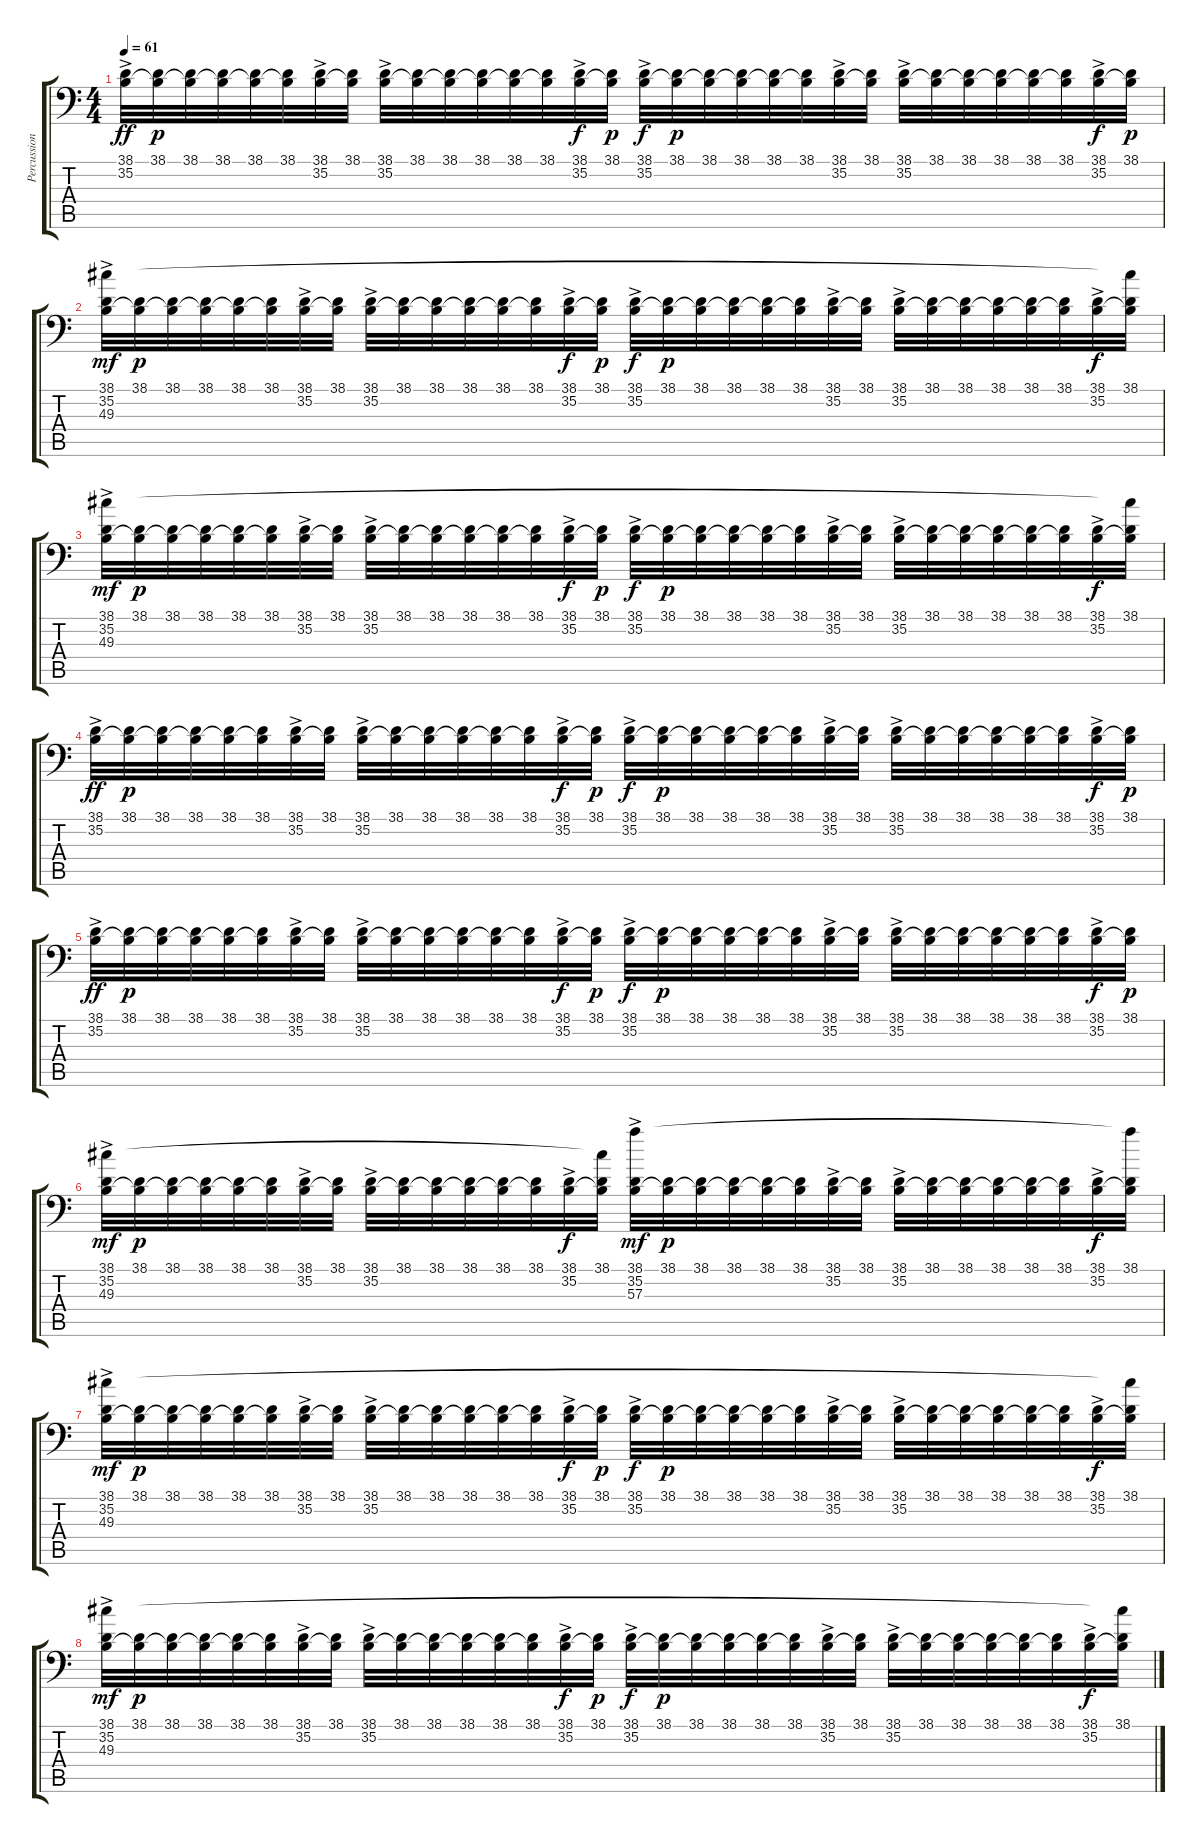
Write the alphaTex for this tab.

\track ("Percussion" "Percussion") {instrument acousticgrandpiano}
\staff {score tabs}
\tuning (C-1 C-1 C-1 C-1 C-1 C-1) {hide}
\ts (4 4)
\tempo 61
\clef f4
\ks c
(38.1 35.2{ac}).32{dy ff} (38.1 35.2{t}).32{dy p} (38.1 35.2{t}).32 (38.1 35.2{t}).32 (38.1 35.2{t}).32 (38.1 35.2{t}).32 (38.1{ac} 35.2).32 (38.1 35.2{t}).32 (38.1{ac} 35.2).32 (38.1 35.2{t}).32 (38.1 35.2{t}).32 (38.1 35.2{t}).32 (38.1 35.2{t}).32 (38.1 35.2{t}).32 (38.1 35.2{ac}).32{dy f} (38.1 35.2{t}).32{dy p} (38.1 35.2{ac}).32{dy f} (38.1 35.2{t}).32{dy p} (38.1 35.2{t}).32 (38.1 35.2{t}).32 (38.1 35.2{t}).32 (38.1 35.2{t}).32 (38.1{ac} 35.2).32 (38.1 35.2{t}).32 (38.1{ac} 35.2).32 (38.1 35.2{t}).32 (38.1 35.2{t}).32 (38.1 35.2{t}).32 (38.1 35.2{t}).32 (38.1 35.2{t}).32 (38.1 35.2{ac}).32{dy f} (38.1 35.2{t}).32{dy p} |
(38.1 35.2{ac} 49.3).32{dy mf} (38.1 35.2{t}).32{dy p} (38.1 35.2{t}).32 (38.1 35.2{t}).32 (38.1 35.2{t}).32 (38.1 35.2{t}).32 (38.1{ac} 35.2).32 (38.1 35.2{t}).32 (38.1{ac} 35.2).32 (38.1 35.2{t}).32 (38.1 35.2{t}).32 (38.1 35.2{t}).32 (38.1 35.2{t}).32 (38.1 35.2{t}).32 (38.1 35.2{ac}).32{dy f} (38.1 35.2{t}).32{dy p} (38.1 35.2{ac}).32{dy f} (38.1 35.2{t}).32{dy p} (38.1 35.2{t}).32 (38.1 35.2{t}).32 (38.1 35.2{t}).32 (38.1 35.2{t}).32 (38.1{ac} 35.2).32 (38.1 35.2{t}).32 (38.1{ac} 35.2).32 (38.1 35.2{t}).32 (38.1 35.2{t}).32 (38.1 35.2{t}).32 (38.1 35.2{t}).32 (38.1 35.2{t}).32 (38.1 35.2{ac}).32{dy f} (38.1 35.2{t} 49.3{t}).32 |
(38.1 35.2{ac} 49.3).32{dy mf} (38.1 35.2{t}).32{dy p} (38.1 35.2{t}).32 (38.1 35.2{t}).32 (38.1 35.2{t}).32 (38.1 35.2{t}).32 (38.1{ac} 35.2).32 (38.1 35.2{t}).32 (38.1{ac} 35.2).32 (38.1 35.2{t}).32 (38.1 35.2{t}).32 (38.1 35.2{t}).32 (38.1 35.2{t}).32 (38.1 35.2{t}).32 (38.1 35.2{ac}).32{dy f} (38.1 35.2{t}).32{dy p} (38.1 35.2{ac}).32{dy f} (38.1 35.2{t}).32{dy p} (38.1 35.2{t}).32 (38.1 35.2{t}).32 (38.1 35.2{t}).32 (38.1 35.2{t}).32 (38.1{ac} 35.2).32 (38.1 35.2{t}).32 (38.1{ac} 35.2).32 (38.1 35.2{t}).32 (38.1 35.2{t}).32 (38.1 35.2{t}).32 (38.1 35.2{t}).32 (38.1 35.2{t}).32 (38.1 35.2{ac}).32{dy f} (38.1 35.2{t} 49.3{t}).32 |
(38.1 35.2{ac}).32{dy ff} (38.1 35.2{t}).32{dy p} (38.1 35.2{t}).32 (38.1 35.2{t}).32 (38.1 35.2{t}).32 (38.1 35.2{t}).32 (38.1{ac} 35.2).32 (38.1 35.2{t}).32 (38.1{ac} 35.2).32 (38.1 35.2{t}).32 (38.1 35.2{t}).32 (38.1 35.2{t}).32 (38.1 35.2{t}).32 (38.1 35.2{t}).32 (38.1 35.2{ac}).32{dy f} (38.1 35.2{t}).32{dy p} (38.1 35.2{ac}).32{dy f} (38.1 35.2{t}).32{dy p} (38.1 35.2{t}).32 (38.1 35.2{t}).32 (38.1 35.2{t}).32 (38.1 35.2{t}).32 (38.1{ac} 35.2).32 (38.1 35.2{t}).32 (38.1{ac} 35.2).32 (38.1 35.2{t}).32 (38.1 35.2{t}).32 (38.1 35.2{t}).32 (38.1 35.2{t}).32 (38.1 35.2{t}).32 (38.1 35.2{ac}).32{dy f} (38.1 35.2{t}).32{dy p} |
(38.1 35.2{ac}).32{dy ff} (38.1 35.2{t}).32{dy p} (38.1 35.2{t}).32 (38.1 35.2{t}).32 (38.1 35.2{t}).32 (38.1 35.2{t}).32 (38.1{ac} 35.2).32 (38.1 35.2{t}).32 (38.1{ac} 35.2).32 (38.1 35.2{t}).32 (38.1 35.2{t}).32 (38.1 35.2{t}).32 (38.1 35.2{t}).32 (38.1 35.2{t}).32 (38.1 35.2{ac}).32{dy f} (38.1 35.2{t}).32{dy p} (38.1 35.2{ac}).32{dy f} (38.1 35.2{t}).32{dy p} (38.1 35.2{t}).32 (38.1 35.2{t}).32 (38.1 35.2{t}).32 (38.1 35.2{t}).32 (38.1{ac} 35.2).32 (38.1 35.2{t}).32 (38.1{ac} 35.2).32 (38.1 35.2{t}).32 (38.1 35.2{t}).32 (38.1 35.2{t}).32 (38.1 35.2{t}).32 (38.1 35.2{t}).32 (38.1 35.2{ac}).32{dy f} (38.1 35.2{t}).32{dy p} |
(38.1 35.2{ac} 49.3).32{dy mf} (38.1 35.2{t}).32{dy p} (38.1 35.2{t}).32 (38.1 35.2{t}).32 (38.1 35.2{t}).32 (38.1 35.2{t}).32 (38.1{ac} 35.2).32 (38.1 35.2{t}).32 (38.1{ac} 35.2).32 (38.1 35.2{t}).32 (38.1 35.2{t}).32 (38.1 35.2{t}).32 (38.1 35.2{t}).32 (38.1 35.2{t}).32 (38.1 35.2{ac}).32{dy f} (38.1 35.2{t} 49.3{t}).32 (38.1 35.2{ac} 57.3).32{dy mf} (38.1 35.2{t}).32{dy p} (38.1 35.2{t}).32 (38.1 35.2{t}).32 (38.1 35.2{t}).32 (38.1 35.2{t}).32 (38.1{ac} 35.2).32 (38.1 35.2{t}).32 (38.1{ac} 35.2).32 (38.1 35.2{t}).32 (38.1 35.2{t}).32 (38.1 35.2{t}).32 (38.1 35.2{t}).32 (38.1 35.2{t}).32 (38.1 35.2{ac}).32{dy f} (38.1 35.2{t} 57.3{t}).32 |
(38.1 35.2{ac} 49.3).32{dy mf} (38.1 35.2{t}).32{dy p} (38.1 35.2{t}).32 (38.1 35.2{t}).32 (38.1 35.2{t}).32 (38.1 35.2{t}).32 (38.1{ac} 35.2).32 (38.1 35.2{t}).32 (38.1{ac} 35.2).32 (38.1 35.2{t}).32 (38.1 35.2{t}).32 (38.1 35.2{t}).32 (38.1 35.2{t}).32 (38.1 35.2{t}).32 (38.1 35.2{ac}).32{dy f} (38.1 35.2{t}).32{dy p} (38.1 35.2{ac}).32{dy f} (38.1 35.2{t}).32{dy p} (38.1 35.2{t}).32 (38.1 35.2{t}).32 (38.1 35.2{t}).32 (38.1 35.2{t}).32 (38.1{ac} 35.2).32 (38.1 35.2{t}).32 (38.1{ac} 35.2).32 (38.1 35.2{t}).32 (38.1 35.2{t}).32 (38.1 35.2{t}).32 (38.1 35.2{t}).32 (38.1 35.2{t}).32 (38.1 35.2{ac}).32{dy f} (38.1 35.2{t} 49.3{t}).32 |
(38.1 35.2{ac} 49.3).32{dy mf} (38.1 35.2{t}).32{dy p} (38.1 35.2{t}).32 (38.1 35.2{t}).32 (38.1 35.2{t}).32 (38.1 35.2{t}).32 (38.1{ac} 35.2).32 (38.1 35.2{t}).32 (38.1{ac} 35.2).32 (38.1 35.2{t}).32 (38.1 35.2{t}).32 (38.1 35.2{t}).32 (38.1 35.2{t}).32 (38.1 35.2{t}).32 (38.1 35.2{ac}).32{dy f} (38.1 35.2{t}).32{dy p} (38.1 35.2{ac}).32{dy f} (38.1 35.2{t}).32{dy p} (38.1 35.2{t}).32 (38.1 35.2{t}).32 (38.1 35.2{t}).32 (38.1 35.2{t}).32 (38.1{ac} 35.2).32 (38.1 35.2{t}).32 (38.1{ac} 35.2).32 (38.1 35.2{t}).32 (38.1 35.2{t}).32 (38.1 35.2{t}).32 (38.1 35.2{t}).32 (38.1 35.2{t}).32 (38.1 35.2{ac}).32{dy f} (38.1 35.2{t} 49.3{t}).32
